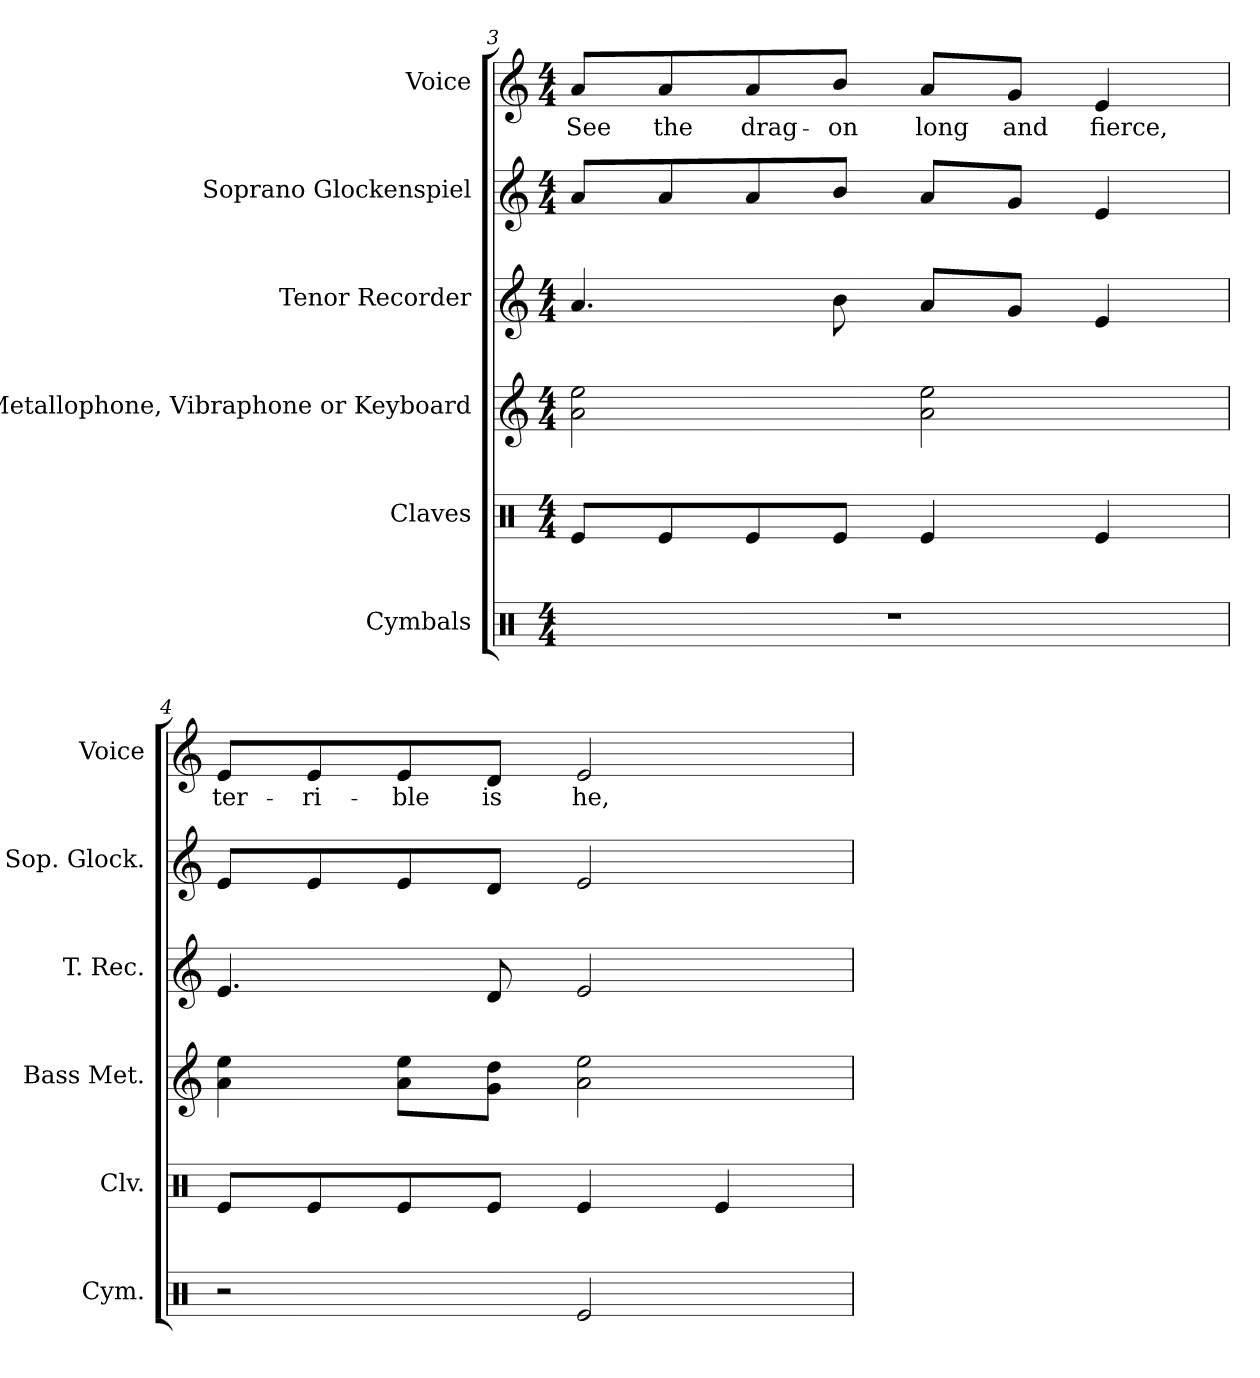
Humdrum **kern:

**kern	**kern	**kern	**kern	**kern	**kern	**text
*part6	*part5	*part4	*part3	*part2	*part1	*part1
*staff6	*staff5	*staff4	*staff3	*staff2	*staff1	*staff1
*I"Cymbals	*I"Claves	*I"Bass Metallophone, Vibraphone or Keyboard	*I"Tenor Recorder	*I"Soprano Glockenspiel	*I"Voice	*
*I'Cym.	*I'Clv.	*I'Bass Met.	*I'T. Rec.	*I'Sop. Glock.	*I'Voice	*
*clefX	*clefX	*clefG2	*clefG2	*clefG2	*clefG2	*
*	*	*ITrd7c12	*	*ITrd-14c-24	*	*
*k[]	*k[]	*k[]	*k[]	*k[]	*k[]	*
*C:	*C:	*C:	*C:	*C:	*C:	*
*M4/4	*M4/4	*M4/4	*M4/4	*M4/4	*M4/4	*
=3	=3	=3	=3	=3	=3	=3
!	!	!	!	!	!	!LO:LY:b:color=#000000
1r	8Rei/L	2Ai\ 2ei	4.ai/	8aaai/L	8ai/L	See
!	!	!	!	!	!	!LO:LY:b:color=#000000
.	8Rei/	.	.	8aaai/	8ai/	the
!	!	!	!	!	!	!LO:LY:b:color=#000000
.	8Rei/	.	.	8aaai/	8ai/	drag-
!	!	!	!	!	!	!LO:LY:b:color=#000000
.	8Rei/J	.	8bi\	8bbbi/J	8bi/J	-on
!	!	!	!	!	!	!LO:LY:b:color=#000000
.	4Rei/	2Ai\ 2ei	8ai/L	8aaai/L	8ai/L	long
!	!	!	!	!	!	!LO:LY:b:color=#000000
.	.	.	8gi/J	8gggi/J	8gi/J	and
!	!	!	!	!	!	!LO:LY:b:color=#000000
.	4Rei/	.	4ei/	4eeei/	4ei/	fierce,
!!LO:LB:g=z
=4	=4	=4	=4	=4	=4	=4
!	!	!	!	!	!	!LO:LY:b:color=#000000
2r	8Rei/L	4Ai\ 4ei	4.ei/	8eeei/L	8ei/L	ter-
!	!	!	!	!	!	!LO:LY:b:color=#000000
.	8Rei/	.	.	8eeei/	8ei/	-ri-
!	!	!	!	!	!	!LO:LY:b:color=#000000
.	8Rei/	8Ai\ 8eiL	.	8eeei/	8ei/	-ble
!	!	!	!	!	!	!LO:LY:b:color=#000000
.	8Rei/J	8Gi\ 8diJ	8di/	8dddi/J	8di/J	is
!	!	!	!	!	!	!LO:LY:b:color=#000000
2Rei/	4Rei/	2Ai\ 2ei	2ei/	2eeei/	2ei/	he,
.	4Rei/	.	.	.	.	.
=	=	=	=	=	=	=
*-	*-	*-	*-	*-	*-	*-
